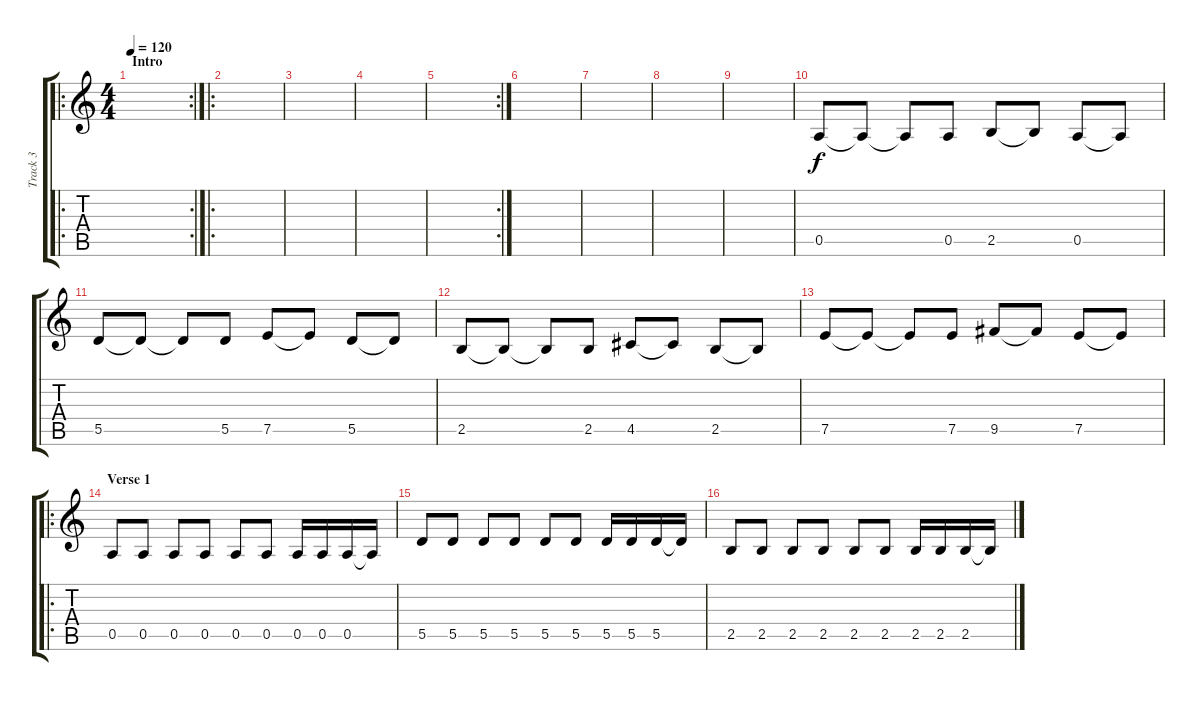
\track ("Track 3" "Track 3") {instrument overdrivenguitar}
\staff {score tabs}
\tuning (E4 B3 G3 D3 A2 E2) {hide}
\ro
\rc 2
\ts (4 4)
\section ("" "Intro")
\tempo 120
\clef g2
\ks c
|
\ro
|
|
|
\rc 2
|
|
|
|
|
0.5.8{volume 16 instrument overdrivenguitar} 0.5{t}.8 0.5{t}.8 0.5.8 2.5.8 2.5{t}.8 0.5.8 0.5{t}.8 |
5.5.8 5.5{t}.8 5.5{t}.8 5.5.8 7.5.8 7.5{t}.8 5.5.8 5.5{t}.8 |
2.5.8 2.5{t}.8 2.5{t}.8 2.5.8 4.5.8 4.5{t}.8 2.5.8 2.5{t}.8 |
7.5.8 7.5{t}.8 7.5{t}.8 7.5.8 9.5.8 9.5{t}.8 7.5.8 7.5{t}.8 |
\ro
\section ("" "Verse 1")
0.5.8 0.5.8 0.5.8 0.5.8 0.5.8 0.5.8 0.5.16 0.5.16 0.5.16 0.5{t}.16 |
5.5.8 5.5.8 5.5.8 5.5.8 5.5.8 5.5.8 5.5.16 5.5.16 5.5.16 5.5{t}.16 |
2.5.8 2.5.8 2.5.8 2.5.8 2.5.8 2.5.8 2.5.16 2.5.16 2.5.16 2.5{t}.16
